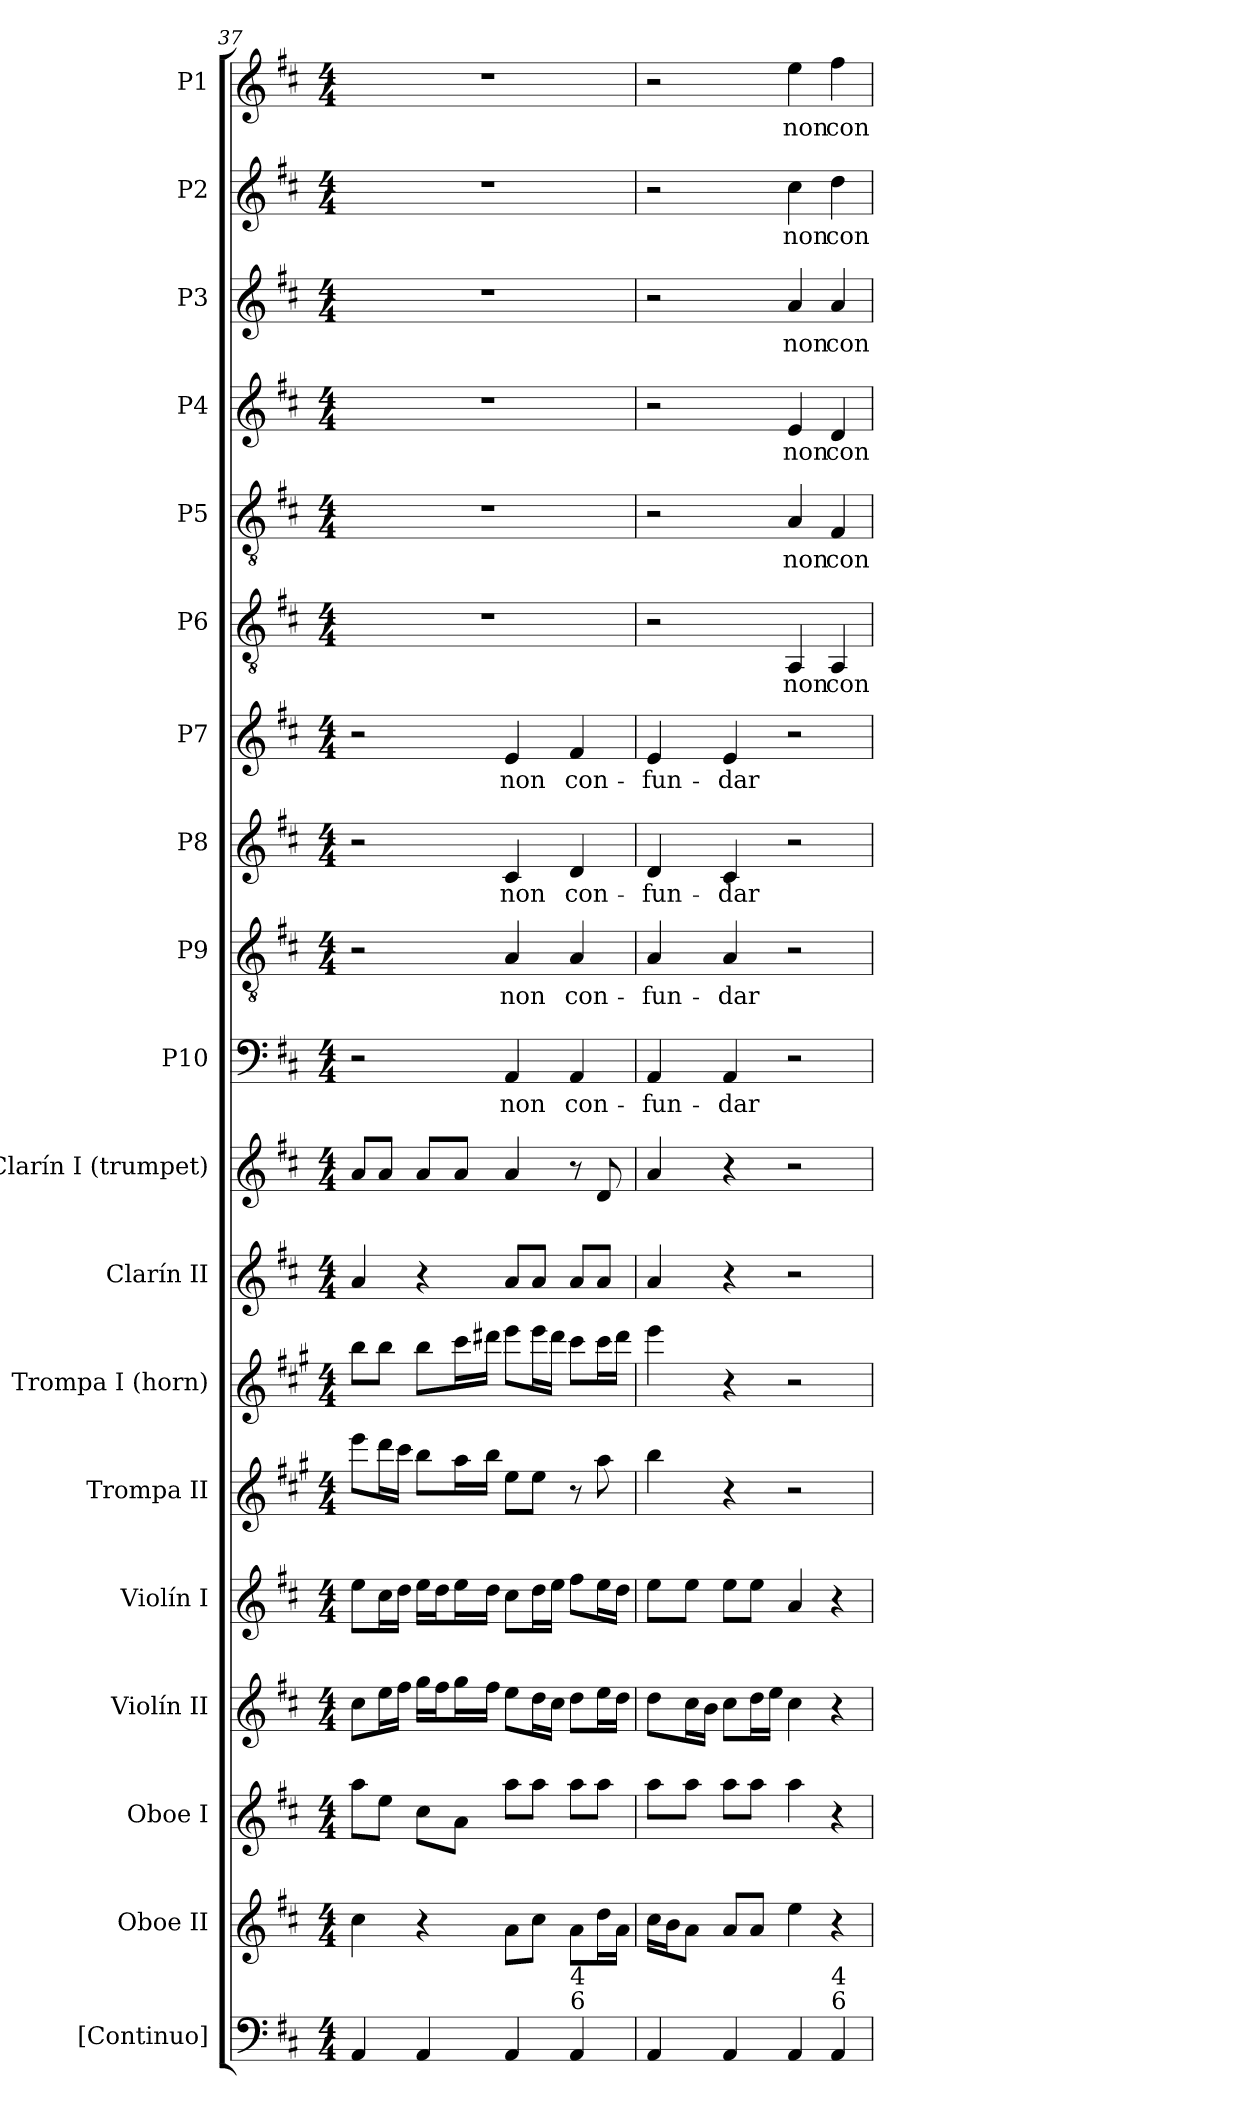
**kern	**kern	**kern	**kern	**kern	**kern	**kern	**kern	**kern	**kern	**text	**kern	**text	**kern	**text	**kern	**text	**kern	**text	**kern	**text	**kern	**text	**kern	**text	**kern	**text	**kern	**text
*part19	*part18	*part17	*part16	*part15	*part14	*part13	*part12	*part11	*part10	*part10	*part9	*part9	*part8	*part8	*part7	*part7	*part6	*part6	*part5	*part5	*part4	*part4	*part3	*part3	*part2	*part2	*part1	*part1
*staff19	*staff18	*staff17	*staff16	*staff15	*staff14	*staff13	*staff12	*staff11	*staff10	*staff10	*staff9	*staff9	*staff8	*staff8	*staff7	*staff7	*staff6	*staff6	*staff5	*staff5	*staff4	*staff4	*staff3	*staff3	*staff2	*staff2	*staff1	*staff1
*I"[Continuo]	*I"Oboe II	*I"Oboe I	*I"Violín II	*I"Violín I	*I"Trompa II	*I"Trompa I (horn)	*I"Clarín II	*I"Clarín I (trumpet)	*I"P10	*	*I"P9	*	*I"P8	*	*I"P7	*	*I"P6	*	*I"P5	*	*I"P4	*	*I"P3	*	*I"P2	*	*I"P1	*
*I'Cont.	*I'Ob. I	*I'Ob. I	*I'Vln. II	*I'Vln. I	*	*	*	*	*	*	*	*	*	*	*	*	*	*	*	*	*	*	*	*	*	*	*	*
!!LO:PB:g=z
*clefF4	*clefG2	*clefG2	*clefG2	*clefG2	*clefG2	*clefG2	*clefG2	*clefG2	*clefF4	*	*clefGv2	*	*clefG2	*	*clefG2	*	*clefGv2	*	*clefGv2	*	*clefG2	*	*clefG2	*	*clefG2	*	*clefG2	*
*	*	*	*	*	*ITrd4c7	*ITrd4c7	*	*	*	*	*ITrd7c12	*	*	*	*	*	*ITrd7c12	*	*ITrd7c12	*	*	*	*	*	*	*	*	*
*k[f#c#]	*k[f#c#]	*k[f#c#]	*k[f#c#]	*k[f#c#]	*k[f#c#]	*k[f#c#]	*k[f#c#]	*k[f#c#]	*k[f#c#]	*	*k[f#c#]	*	*k[f#c#]	*	*k[f#c#]	*	*k[f#c#]	*	*k[f#c#]	*	*k[f#c#]	*	*k[f#c#]	*	*k[f#c#]	*	*k[f#c#]	*
*D:	*D:	*D:	*D:	*D:	*D:	*D:	*D:	*D:	*D:	*	*D:	*	*D:	*	*D:	*	*D:	*	*D:	*	*D:	*	*D:	*	*D:	*	*D:	*
*M4/4	*M4/4	*M4/4	*M4/4	*M4/4	*M4/4	*M4/4	*M4/4	*M4/4	*M4/4	*	*M4/4	*	*M4/4	*	*M4/4	*	*M4/4	*	*M4/4	*	*M4/4	*	*M4/4	*	*M4/4	*	*M4/4	*
=37	=37	=37	=37	=37	=37	=37	=37	=37	=37	=37	=37	=37	=37	=37	=37	=37	=37	=37	=37	=37	=37	=37	=37	=37	=37	=37	=37	=37
4AAi/	4cc#i\	8aai\L	8cc#i\L	8eei\L	8aai\L	8eei\L	4ai/	8ai/L	2r	.	2r	.	2r	.	2r	.	1r	.	1r	.	1r	.	1r	.	1r	.	1r	.
.	.	8eei\J	16eei\L	16cc#i\L	16ggi\L	8eei\J	.	8ai/J	.	.	.	.	.	.	.	.	.	.	.	.	.	.	.	.	.	.	.	.
.	.	.	16ff#i\JJ	16ddi\JJ	16ff#i\JJ	.	.	.	.	.	.	.	.	.	.	.	.	.	.	.	.	.	.	.	.	.	.	.
4AAi/	4r	8cc#i\L	16ggi\LL	16eei\LL	8eei\L	8eei\L	4r	8ai/L	.	.	.	.	.	.	.	.	.	.	.	.	.	.	.	.	.	.	.	.
.	.	.	16ff#i\J	16ddi\J	.	.	.	.	.	.	.	.	.	.	.	.	.	.	.	.	.	.	.	.	.	.	.	.
.	.	8ai\J	16ggi\L	16eei\L	16ddi\L	16ff#i\L	.	8ai/J	.	.	.	.	.	.	.	.	.	.	.	.	.	.	.	.	.	.	.	.
.	.	.	16ff#i\JJ	16ddi\JJ	16eei\JJ	16gg#Xi\JJ	.	.	.	.	.	.	.	.	.	.	.	.	.	.	.	.	.	.	.	.	.	.
!	!	!	!	!	!	!	!	!	!	!LO:LY:b:color=#000000	!	!	!	!	!	!	!	!	!	!	!	!	!	!	!	!	!	!
!	!	!	!	!	!	!	!	!	!	!	!	!LO:LY:b:color=#000000	!	!	!	!	!	!	!	!	!	!	!	!	!	!	!	!
!	!	!	!	!	!	!	!	!	!	!	!	!	!	!LO:LY:b:color=#000000	!	!	!	!	!	!	!	!	!	!	!	!	!	!
!	!	!	!	!	!	!	!	!	!	!	!	!	!	!	!	!LO:LY:b:color=#000000	!	!	!	!	!	!	!	!	!	!	!	!
4AAi/	8ai\L	8aai\L	8eei\L	8cc#i\L	8ai\L	8aai\L	8ai/L	4ai/	4AAi/	non	4AAi/	non	4c#i/	non	4ei/	non	.	.	.	.	.	.	.	.	.	.	.	.
.	8cc#i\J	8aai\J	16ddi\L	16ddi\L	8ai\J	16aai\L	8ai/J	.	.	.	.	.	.	.	.	.	.	.	.	.	.	.	.	.	.	.	.	.
.	.	.	16cc#i\JJ	16eei\JJ	.	16gg#i\JJ	.	.	.	.	.	.	.	.	.	.	.	.	.	.	.	.	.	.	.	.	.	.
!	!	!	!	!	!	!	!	!	!	!LO:LY:b:color=#000000	!	!	!	!	!	!	!	!	!	!	!	!	!	!	!	!	!	!
!	!	!	!	!	!	!	!	!	!	!	!	!LO:LY:b:color=#000000	!	!	!	!	!	!	!	!	!	!	!	!	!	!	!	!
!	!	!	!	!	!	!	!	!	!	!	!	!	!	!LO:LY:b:color=#000000	!	!	!	!	!	!	!	!	!	!	!	!	!	!
!LO:TX:a:t=6	!	!	!	!	!	!	!	!	!	!	!	!	!	!	!	!	!	!	!	!	!	!	!	!	!	!	!	!
!LO:TX:a:t=4	!	!	!	!	!	!	!	!	!	!	!	!	!	!	!	!	!	!	!	!	!	!	!	!	!	!	!	!
!	!	!	!	!	!	!	!	!	!	!	!	!	!	!	!	!LO:LY:b:color=#000000	!	!	!	!	!	!	!	!	!	!	!	!
4AAi/	8ai\L	8aai\L	8ddi\L	8ff#i\L	8r	8ff#i\L	8ai/L	8r	4AAi/	con-	4AAi/	con-	4di/	con-	4f#i/	con-	.	.	.	.	.	.	.	.	.	.	.	.
.	16ddi\L	8aai\J	16eei\L	16eei\L	8ddi\	16ff#i\L	8ai/J	8di/	.	.	.	.	.	.	.	.	.	.	.	.	.	.	.	.	.	.	.	.
.	16ai\JJ	.	16ddi\JJ	16ddi\JJ	.	16gg#i\JJ	.	.	.	.	.	.	.	.	.	.	.	.	.	.	.	.	.	.	.	.	.	.
=38	=38	=38	=38	=38	=38	=38	=38	=38	=38	=38	=38	=38	=38	=38	=38	=38	=38	=38	=38	=38	=38	=38	=38	=38	=38	=38	=38	=38
!	!	!	!	!	!	!	!	!	!	!LO:LY:b:color=#000000	!	!	!	!	!	!	!	!	!	!	!	!	!	!	!	!	!	!
!	!	!	!	!	!	!	!	!	!	!	!	!LO:LY:b:color=#000000	!	!	!	!	!	!	!	!	!	!	!	!	!	!	!	!
!	!	!	!	!	!	!	!	!	!	!	!	!	!	!LO:LY:b:color=#000000	!	!	!	!	!	!	!	!	!	!	!	!	!	!
!	!	!	!	!	!	!	!	!	!	!	!	!	!	!	!	!LO:LY:b:color=#000000	!	!	!	!	!	!	!	!	!	!	!	!
4AAi/	16cc#i\LL	8aai\L	8ddi\L	8eei\L	4eei\	4aai\	4ai/	4ai/	4AAi/	-fun-	4AAi/	-fun-	4di/	-fun-	4ei/	-fun-	2r	.	2r	.	2r	.	2r	.	2r	.	2r	.
.	16bi\J	.	.	.	.	.	.	.	.	.	.	.	.	.	.	.	.	.	.	.	.	.	.	.	.	.	.	.
.	8ai\J	8aai\J	16cc#i\L	8eei\J	.	.	.	.	.	.	.	.	.	.	.	.	.	.	.	.	.	.	.	.	.	.	.	.
.	.	.	16bi\JJ	.	.	.	.	.	.	.	.	.	.	.	.	.	.	.	.	.	.	.	.	.	.	.	.	.
!	!	!	!	!	!	!	!	!	!	!LO:LY:b:color=#000000	!	!	!	!	!	!	!	!	!	!	!	!	!	!	!	!	!	!
!	!	!	!	!	!	!	!	!	!	!	!	!LO:LY:b:color=#000000	!	!	!	!	!	!	!	!	!	!	!	!	!	!	!	!
!	!	!	!	!	!	!	!	!	!	!	!	!	!	!LO:LY:b:color=#000000	!	!	!	!	!	!	!	!	!	!	!	!	!	!
!	!	!	!	!	!	!	!	!	!	!	!	!	!	!	!	!LO:LY:b:color=#000000	!	!	!	!	!	!	!	!	!	!	!	!
4AAi/	8ai/L	8aai\L	8cc#i\L	8eei\L	4r	4r	4r	4r	4AAi/	-dar	4AAi/	-dar	4c#i/	-dar	4ei/	-dar	.	.	.	.	.	.	.	.	.	.	.	.
.	8ai/J	8aai\J	16ddi\L	8eei\J	.	.	.	.	.	.	.	.	.	.	.	.	.	.	.	.	.	.	.	.	.	.	.	.
.	.	.	16eei\JJ	.	.	.	.	.	.	.	.	.	.	.	.	.	.	.	.	.	.	.	.	.	.	.	.	.
!	!	!	!	!	!	!	!	!	!	!	!	!	!	!	!	!	!	!LO:LY:b:color=#000000	!	!	!	!	!	!	!	!	!	!
!	!	!	!	!	!	!	!	!	!	!	!	!	!	!	!	!	!	!	!	!LO:LY:b:color=#000000	!	!	!	!	!	!	!	!
!	!	!	!	!	!	!	!	!	!	!	!	!	!	!	!	!	!	!	!	!	!	!LO:LY:b:color=#000000	!	!	!	!	!	!
!	!	!	!	!	!	!	!	!	!	!	!	!	!	!	!	!	!	!	!	!	!	!	!	!LO:LY:b:color=#000000	!	!	!	!
!	!	!	!	!	!	!	!	!	!	!	!	!	!	!	!	!	!	!	!	!	!	!	!	!	!	!LO:LY:b:color=#000000	!	!
!	!	!	!	!	!	!	!	!	!	!	!	!	!	!	!	!	!	!	!	!	!	!	!	!	!	!	!	!LO:LY:b:color=#000000
4AAi/	4eei\	4aai\	4cc#i\	4ai/	2r	2r	2r	2r	2r	.	2r	.	2r	.	2r	.	4AAAi/	non	4AAi/	non	4ei/	non	4ai/	non	4cc#i\	non	4eei\	non
!	!	!	!	!	!	!	!	!	!	!	!	!	!	!	!	!	!	!LO:LY:b:color=#000000	!	!	!	!	!	!	!	!	!	!
!	!	!	!	!	!	!	!	!	!	!	!	!	!	!	!	!	!	!	!	!LO:LY:b:color=#000000	!	!	!	!	!	!	!	!
!	!	!	!	!	!	!	!	!	!	!	!	!	!	!	!	!	!	!	!	!	!	!LO:LY:b:color=#000000	!	!	!	!	!	!
!	!	!	!	!	!	!	!	!	!	!	!	!	!	!	!	!	!	!	!	!	!	!	!	!LO:LY:b:color=#000000	!	!	!	!
!	!	!	!	!	!	!	!	!	!	!	!	!	!	!	!	!	!	!	!	!	!	!	!	!	!	!LO:LY:b:color=#000000	!	!
!LO:TX:a:t=6	!	!	!	!	!	!	!	!	!	!	!	!	!	!	!	!	!	!	!	!	!	!	!	!	!	!	!	!
!LO:TX:a:t=4	!	!	!	!	!	!	!	!	!	!	!	!	!	!	!	!	!	!	!	!	!	!	!	!	!	!	!	!
!	!	!	!	!	!	!	!	!	!	!	!	!	!	!	!	!	!	!	!	!	!	!	!	!	!	!	!	!LO:LY:b:color=#000000
4AAi/	4r	4r	4r	4r	.	.	.	.	.	.	.	.	.	.	.	.	4AAAi/	con-	4FF#i/	con-	4di/	con-	4ai/	con-	4ddi\	con-	4ff#i\	con-
=	=	=	=	=	=	=	=	=	=	=	=	=	=	=	=	=	=	=	=	=	=	=	=	=	=	=	=	=
*-	*-	*-	*-	*-	*-	*-	*-	*-	*-	*-	*-	*-	*-	*-	*-	*-	*-	*-	*-	*-	*-	*-	*-	*-	*-	*-	*-	*-
